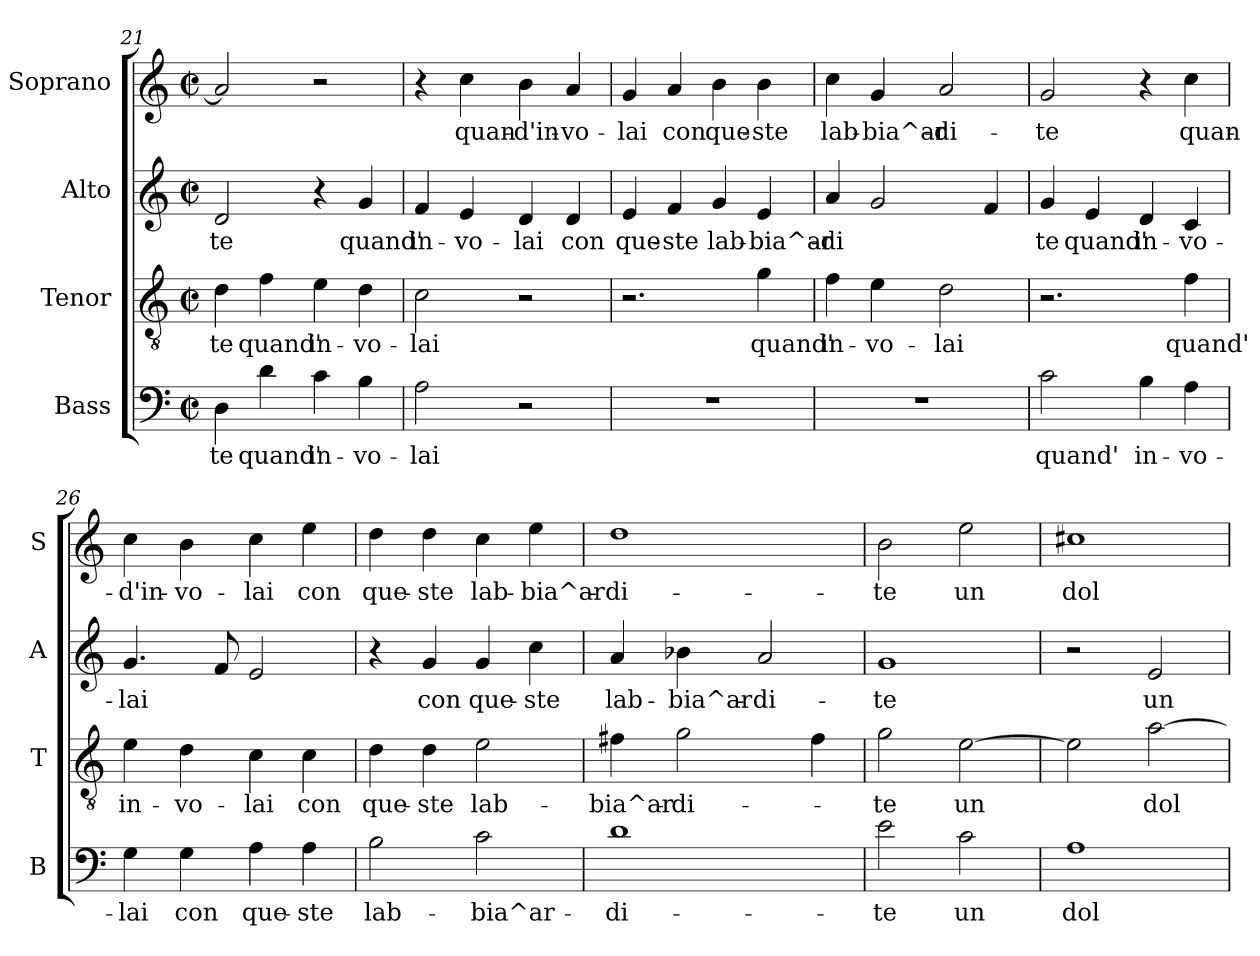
**kern	**text	**kern	**text	**kern	**text	**kern	**text
*part4	*part4	*part3	*part3	*part2	*part2	*part1	*part1
*staff4	*staff4	*staff3	*staff3	*staff2	*staff2	*staff1	*staff1
*I"Bass	*	*I"Tenor	*	*I"Alto	*	*I"Soprano	*
*I'B	*	*I'T	*	*I'A	*	*I'S	*
*clefF4	*	*clefGv2	*	*clefG2	*	*clefG2	*
*k[]	*	*k[]	*	*k[]	*	*k[]	*
*C:	*	*C:	*	*C:	*	*C:	*
*M2/2	*	*M2/2	*	*M2/2	*	*M2/2	*
*met(c|)	*	*met(c|)	*	*met(c|)	*	*met(c|)	*
=21	=21	=21	=21	=21	=21	=21	=21
!	!LO:LY:b	!	!	!	!	!	!
!	!	!	!LO:LY:b	!	!	!	!
!	!	!	!	!	!LO:LY:b	!	!
4D\	-te	4d\	te	2d/	te	2a/]	.
!	!LO:LY:b	!	!	!	!	!	!
!	!	!	!LO:LY:b	!	!	!	!
4d\	quand'	4f\	quand'	.	.	.	.
!	!LO:LY:b	!	!	!	!	!	!
!	!	!	!LO:LY:b	!	!	!	!
4c\	in-	4e\	in-	4r	.	2r	.
!	!LO:LY:b	!	!	!	!	!	!
!	!	!	!LO:LY:b	!	!	!	!
!	!	!	!	!	!LO:LY:b	!	!
4B\	-vo-	4d\	-vo-	4g/	quand'	.	.
=22	=22	=22	=22	=22	=22	=22	=22
!	!LO:LY:b	!	!	!	!	!	!
!	!	!	!LO:LY:b	!	!	!	!
!	!	!	!	!	!LO:LY:b	!	!
2A\	-lai	2c\	-lai	4f/	in-	4r	.
!	!	!	!	!	!LO:LY:b	!	!
!	!	!	!	!	!	!	!LO:LY:b
.	.	.	.	4e/	-vo-	4cc\	quan-
!	!	!	!	!	!LO:LY:b	!	!
!	!	!	!	!	!	!	!LO:LY:b
2r	.	2r	.	4d/	-lai	4b\	-d'in-
!	!	!	!	!	!LO:LY:b	!	!
!	!	!	!	!	!	!	!LO:LY:b
.	.	.	.	4d/	con	4a/	-vo-
!!LO:PB:g=z
=23	=23	=23	=23	=23	=23	=23	=23
!	!	!	!	!	!LO:LY:b	!	!
!	!	!	!	!	!	!	!LO:LY:b
1r	.	2.r	.	4e/	que-	4g/	-lai
!	!	!	!	!	!LO:LY:b	!	!
!	!	!	!	!	!	!	!LO:LY:b
.	.	.	.	4f/	-ste	4a/	con
!	!	!	!	!	!LO:LY:b	!	!
!	!	!	!	!	!	!	!LO:LY:b
.	.	.	.	4g/	lab-	4b\	que-
!	!	!	!LO:LY:b	!	!	!	!
!	!	!	!	!	!LO:LY:b	!	!
!	!	!	!	!	!	!	!LO:LY:b
.	.	4g\	quand'	4e/	-bia^ar-	4b\	-ste
=24	=24	=24	=24	=24	=24	=24	=24
!	!	!	!LO:LY:b	!	!	!	!
!	!	!	!	!	!LO:LY:b	!	!
!	!	!	!	!	!	!	!LO:LY:b
1r	.	4f\	in-	4a/	-di	4cc\	lab-
!	!	!	!LO:LY:b	!	!	!	!
!	!	!	!	!	!	!	!LO:LY:b
.	.	4e\	-vo-	2g/	.	4g/	-bia^ar-
!	!	!	!LO:LY:b	!	!	!	!
!	!	!	!	!	!	!	!LO:LY:b
.	.	2d\	-lai	.	.	2a/	-di-
.	.	.	.	4f/	.	.	.
=25	=25	=25	=25	=25	=25	=25	=25
!	!LO:LY:b	!	!	!	!	!	!
!	!	!	!	!	!LO:LY:b	!	!
!	!	!	!	!	!	!	!LO:LY:b
2c\	quand'	2.r	.	4g/	te	2g/	-te
!	!	!	!	!	!LO:LY:b	!	!
.	.	.	.	4e/	quand'	.	.
!	!LO:LY:b	!	!	!	!	!	!
!	!	!	!	!	!LO:LY:b	!	!
4B\	in-	.	.	4d/	in-	4r	.
!	!LO:LY:b	!	!	!	!	!	!
!	!	!	!LO:LY:b	!	!	!	!
!	!	!	!	!	!LO:LY:b	!	!
!	!	!	!	!	!	!	!LO:LY:b
4A\	-vo-	4f\	quand'	4c/	-vo-	4cc\	quan-
=26	=26	=26	=26	=26	=26	=26	=26
!	!LO:LY:b	!	!	!	!	!	!
!	!	!	!LO:LY:b	!	!	!	!
!	!	!	!	!	!LO:LY:b	!	!
!	!	!	!	!	!	!	!LO:LY:b
4G\	-lai	4e\	in-	4.g/	-lai	4cc\	-d'in-
!	!LO:LY:b	!	!	!	!	!	!
!	!	!	!LO:LY:b	!	!	!	!
!	!	!	!	!	!	!	!LO:LY:b
4G\	con	4d\	-vo-	.	.	4b\	-vo-
.	.	.	.	8f/	.	.	.
!	!LO:LY:b	!	!	!	!	!	!
!	!	!	!LO:LY:b	!	!	!	!
!	!	!	!	!	!	!	!LO:LY:b
4A\	que-	4c\	-lai	2e/	.	4cc\	-lai
!	!LO:LY:b	!	!	!	!	!	!
!	!	!	!LO:LY:b	!	!	!	!
!	!	!	!	!	!	!	!LO:LY:b
4A\	-ste	4c\	con	.	.	4ee\	con
=27	=27	=27	=27	=27	=27	=27	=27
!	!LO:LY:b	!	!	!	!	!	!
!	!	!	!LO:LY:b	!	!	!	!
!	!	!	!	!	!	!	!LO:LY:b
2B\	lab-	4d\	que-	4r	.	4dd\	que-
!	!	!	!LO:LY:b	!	!	!	!
!	!	!	!	!	!LO:LY:b	!	!
!	!	!	!	!	!	!	!LO:LY:b
.	.	4d\	-ste	4g/	con	4dd\	-ste
!	!LO:LY:b	!	!	!	!	!	!
!	!	!	!LO:LY:b	!	!	!	!
!	!	!	!	!	!LO:LY:b	!	!
!	!	!	!	!	!	!	!LO:LY:b
2c\	-bia^ar-	2e\	lab-	4g/	que-	4cc\	lab-
!	!	!	!	!	!LO:LY:b	!	!
!	!	!	!	!	!	!	!LO:LY:b
.	.	.	.	4cc\	-ste	4ee\	-bia^ar-
=28	=28	=28	=28	=28	=28	=28	=28
!	!LO:LY:b	!	!	!	!	!	!
!	!	!	!LO:LY:b	!	!	!	!
!	!	!	!	!	!LO:LY:b	!	!
!	!	!	!	!	!	!	!LO:LY:b
1d	-di-	4f#X\	-bia^ar-	4a/	lab-	1dd	-di-
!	!	!	!LO:LY:b	!	!	!	!
!	!	!	!	!	!LO:LY:b	!	!
.	.	2g\	-di-	4b-X\	-bia^ar-	.	.
!	!	!	!	!	!LO:LY:b	!	!
.	.	.	.	2a/	-di-	.	.
.	.	4f#\	.	.	.	.	.
=29	=29	=29	=29	=29	=29	=29	=29
!	!LO:LY:b	!	!	!	!	!	!
!	!	!	!LO:LY:b	!	!	!	!
!	!	!	!	!	!LO:LY:b	!	!
!	!	!	!	!	!	!	!LO:LY:b
2e\	-te	2g\	-te	1g	-te	2b\	-te
!	!LO:LY:b	!	!	!	!	!	!
!	!	!	!LO:LY:b	!	!	!	!
!	!	!	!	!	!	!	!LO:LY:b
2c\	un	[2e\	un	.	.	2ee\	un
!!LO:LB:g=z
=30	=30	=30	=30	=30	=30	=30	=30
!	!LO:LY:b	!	!	!	!	!	!
!	!	!	!	!	!	!	!LO:LY:b
1A	dol-	2e\]	.	2r	.	1cc#X	dol-
!	!	!	!LO:LY:b	!	!	!	!
!	!	!	!	!	!LO:LY:b	!	!
.	.	[2a\	dol	2e/	un	.	.
=	=	=	=	=	=	=	=
*-	*-	*-	*-	*-	*-	*-	*-
